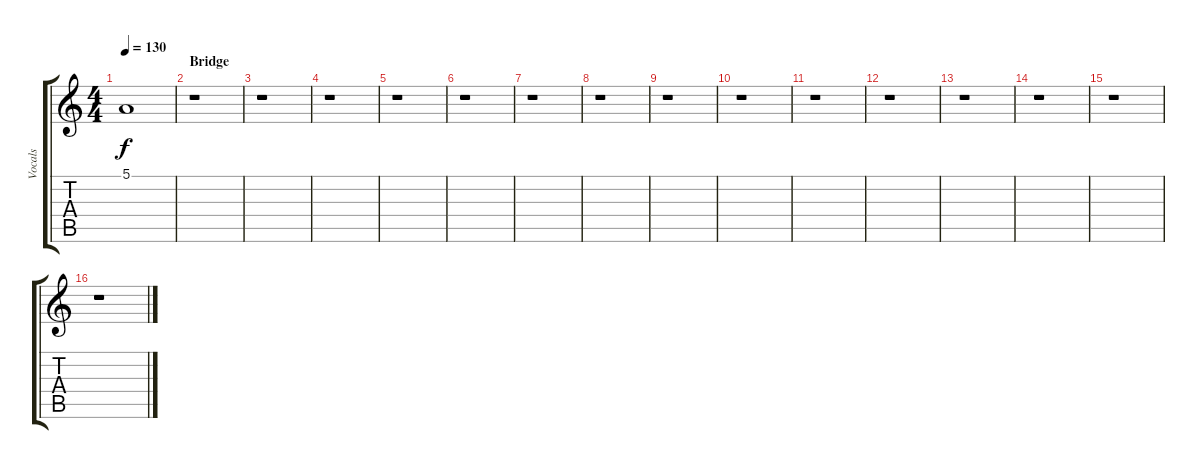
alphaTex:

\track ("Vocals" "Vocals") {instrument voiceoohs}
\staff {score tabs}
\tuning (E4 B3 G3 D3 A2 E2) {hide}
\ts (4 4)
\tempo 130
\clef g2
\ks c
5.1{t}.1{dy f} |
\section ("" "Bridge")
r.1 |
r.1 |
r.1 |
r.1 |
r.1 |
r.1 |
r.1 |
r.1 |
r.1 |
r.1 |
r.1 |
r.1 |
r.1 |
r.1 |
r.1
